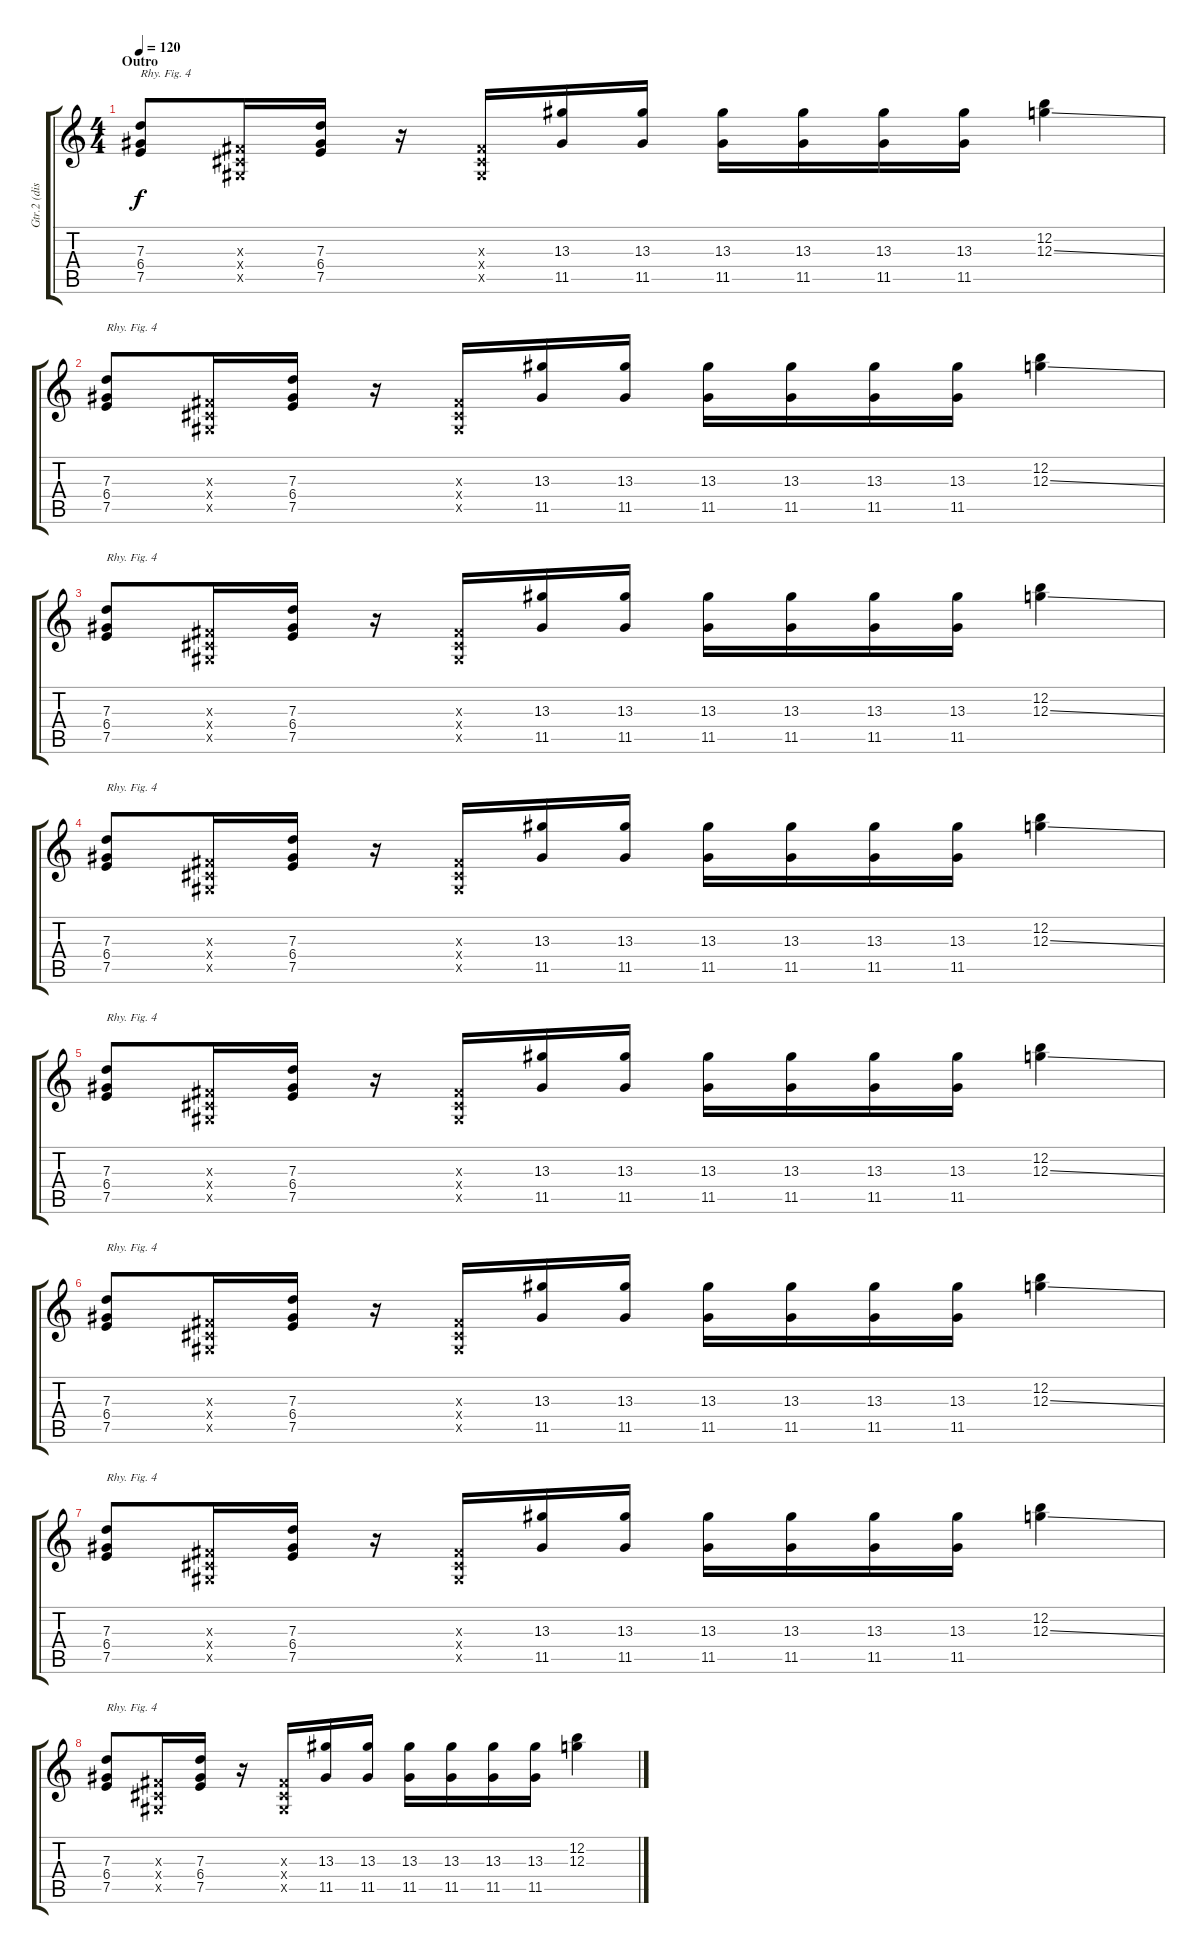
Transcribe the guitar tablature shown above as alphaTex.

\track ("Gtr.2 (dist.)" "Gtr.2 (dis") {instrument overdrivenguitar}
\staff {score tabs}
\tuning (E4 B3 G3 D3 A2 E2) {hide}
\ts (4 4)
\section ("" "Outro")
\tempo 120
\clef g2
\ks c
(7.3 6.4 7.5).8{txt "Rhy. Fig. 4" dy f} (-1.3{x} -1.4{x} -1.5{x}).16 (7.3 6.4 7.5).16 r.16 (-1.3{x} -1.4{x} -1.5{x}).16 (13.3 11.5).16 (13.3 11.5).16 (13.3 11.5).16 (13.3 11.5).16 (13.3 11.5).16 (13.3 11.5).16 (12.2 12.3{ss}).4 |
(7.3 6.4 7.5).8{txt "Rhy. Fig. 4"} (-1.3{x} -1.4{x} -1.5{x}).16 (7.3 6.4 7.5).16 r.16 (-1.3{x} -1.4{x} -1.5{x}).16 (13.3 11.5).16 (13.3 11.5).16 (13.3 11.5).16 (13.3 11.5).16 (13.3 11.5).16 (13.3 11.5).16 (12.2 12.3{ss}).4 |
(7.3 6.4 7.5).8{txt "Rhy. Fig. 4"} (-1.3{x} -1.4{x} -1.5{x}).16 (7.3 6.4 7.5).16 r.16 (-1.3{x} -1.4{x} -1.5{x}).16 (13.3 11.5).16 (13.3 11.5).16 (13.3 11.5).16 (13.3 11.5).16 (13.3 11.5).16 (13.3 11.5).16 (12.2 12.3{ss}).4 |
(7.3 6.4 7.5).8{txt "Rhy. Fig. 4"} (-1.3{x} -1.4{x} -1.5{x}).16 (7.3 6.4 7.5).16 r.16 (-1.3{x} -1.4{x} -1.5{x}).16 (13.3 11.5).16 (13.3 11.5).16 (13.3 11.5).16 (13.3 11.5).16 (13.3 11.5).16 (13.3 11.5).16 (12.2 12.3{ss}).4 |
(7.3 6.4 7.5).8{txt "Rhy. Fig. 4"} (-1.3{x} -1.4{x} -1.5{x}).16 (7.3 6.4 7.5).16 r.16 (-1.3{x} -1.4{x} -1.5{x}).16 (13.3 11.5).16 (13.3 11.5).16 (13.3 11.5).16 (13.3 11.5).16 (13.3 11.5).16 (13.3 11.5).16 (12.2 12.3{ss}).4 |
(7.3 6.4 7.5).8{txt "Rhy. Fig. 4"} (-1.3{x} -1.4{x} -1.5{x}).16 (7.3 6.4 7.5).16 r.16 (-1.3{x} -1.4{x} -1.5{x}).16 (13.3 11.5).16 (13.3 11.5).16 (13.3 11.5).16 (13.3 11.5).16 (13.3 11.5).16 (13.3 11.5).16 (12.2 12.3{ss}).4 |
(7.3 6.4 7.5).8{txt "Rhy. Fig. 4"} (-1.3{x} -1.4{x} -1.5{x}).16 (7.3 6.4 7.5).16 r.16 (-1.3{x} -1.4{x} -1.5{x}).16 (13.3 11.5).16 (13.3 11.5).16 (13.3 11.5).16 (13.3 11.5).16 (13.3 11.5).16 (13.3 11.5).16 (12.2 12.3{ss}).4 |
(7.3 6.4 7.5).8{txt "Rhy. Fig. 4"} (-1.3{x} -1.4{x} -1.5{x}).16 (7.3 6.4 7.5).16 r.16 (-1.3{x} -1.4{x} -1.5{x}).16 (13.3 11.5).16 (13.3 11.5).16 (13.3 11.5).16 (13.3 11.5).16 (13.3 11.5).16 (13.3 11.5).16 (12.2{ss} 12.3).4
